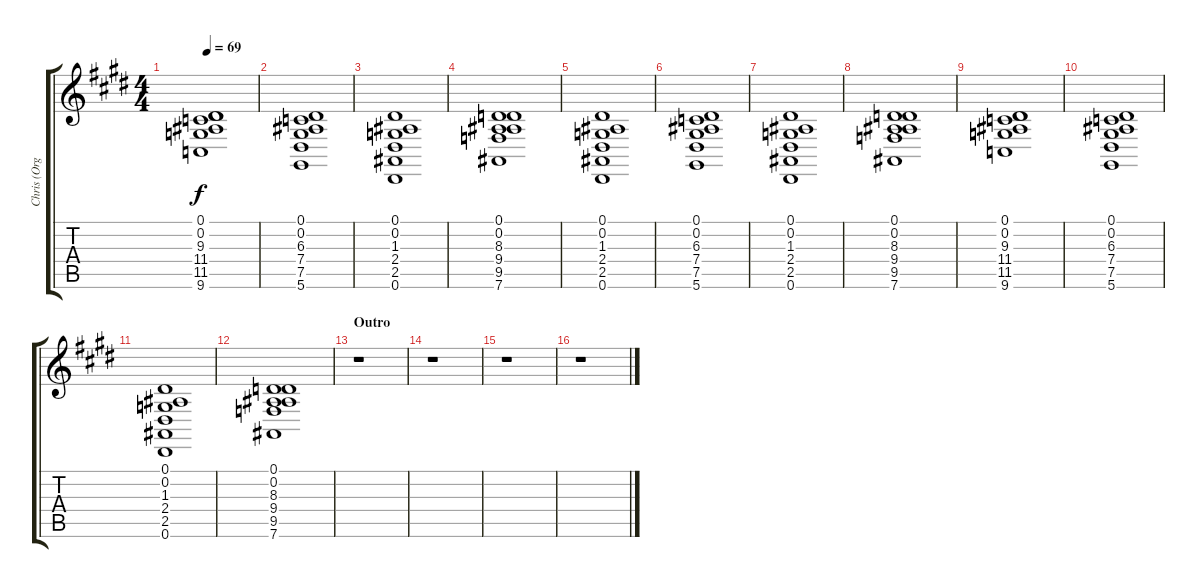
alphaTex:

\track ("Chris (Organ 2)" "Chris (Org") {instrument churchorgan}
\staff {score tabs}
\tuning (Eb4 Bb3 Gb3 Db3 Ab2 Eb2) {hide}
\ts (4 4)
\tempo 69
\clef g2
\ks e
(0.1 0.2 9.3 11.4 11.5 9.6).1{dy f} |
(0.1 0.2 6.3 7.4 7.5 5.6).1 |
(0.1 0.2 1.3 2.4 2.5 0.6).1 |
(0.1 0.2 8.3 9.4 9.5 7.6).1 |
(0.1 0.2 1.3 2.4 2.5 0.6).1 |
(0.1 0.2 6.3 7.4 7.5 5.6).1 |
(0.1 0.2 1.3 2.4 2.5 0.6).1 |
(0.1 0.2 8.3 9.4 9.5 7.6).1 |
(0.1 0.2 9.3 11.4 11.5 9.6).1 |
(0.1 0.2 6.3 7.4 7.5 5.6).1 |
(0.1 0.2 1.3 2.4 2.5 0.6).1 |
(0.1 0.2 8.3 9.4 9.5 7.6).1 |
\section ("" "Outro")
r.1 |
r.1 |
r.1 |
r.1
